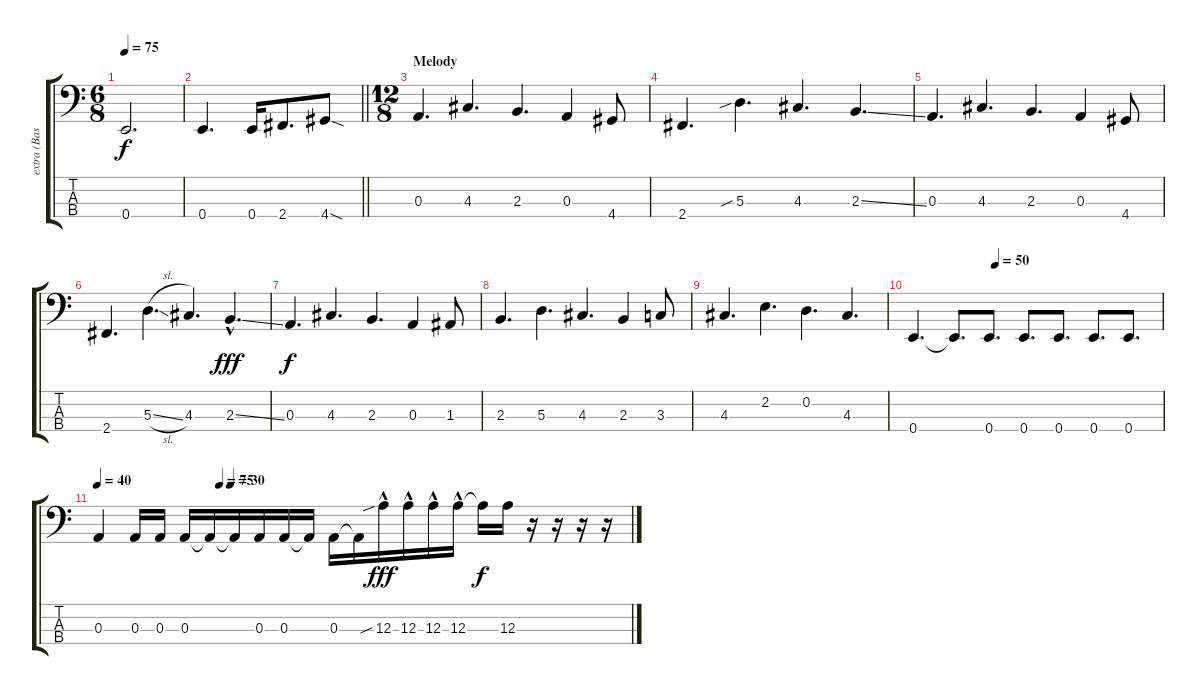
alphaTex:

\track ("extra (Bass)" "extra (Bas") {instrument electricbassfinger}
\staff {score tabs}
\tuning (G2 D2 A1 E1) {hide}
\ts (6 8)
\tempo 75
\clef f4
\ks c
0.4.2{d dy f} |
\barLineRight lightlight
0.4.4{d} 0.4.16 2.4.8{d} 4.4{sod}.8 |
\ts (12 8)
\section ("" "Melody")
0.3.4{d} 4.3.4{d} 2.3.4{d} 0.3.4 4.4.8 |
2.4.4{d} 5.3{sib}.4{d} 4.3.4{d} 2.3{ss}.4{d} |
0.3.4{d} 4.3.4{d} 2.3.4{d} 0.3.4 4.4.8 |
2.4.4{d} 5.3{sl}.4{d} 4.3.4{d} 2.3{ss hac}.4{d dy fff} |
0.3.4{d dy f} 4.3.4{d} 2.3.4{d} 0.3.4 1.3.8 |
2.3.4{d} 5.3.4{d} 4.3.4{d} 2.3.4 3.3.8 |
4.3.4{d} 2.2.4{d} 0.2.4{d} 4.3.4{d} |
\tempo (50 0.3333333333333333)
0.4.4{d} 0.4{t}.8{d} 0.4.8{d} 0.4.8{d} 0.4.8{d} 0.4.8{d} 0.4.8{d} |
\tempo 40
\tempo (75 0.22916666666666666)
\tempo (30 0.25)
0.3.4 0.3.16 0.3.16 0.3.16 0.3{t}.16 0.3{t}.16 0.3.16 0.3.16 0.3{t}.16 0.3.16 0.3{t}.16 12.3{sib hac}.16{dy fff} 12.3{hac}.16 12.3{hac}.16 12.3{hac}.16 12.3{t}.16{dy f} 12.3.16 r.16 r.16 r.16 r.16
